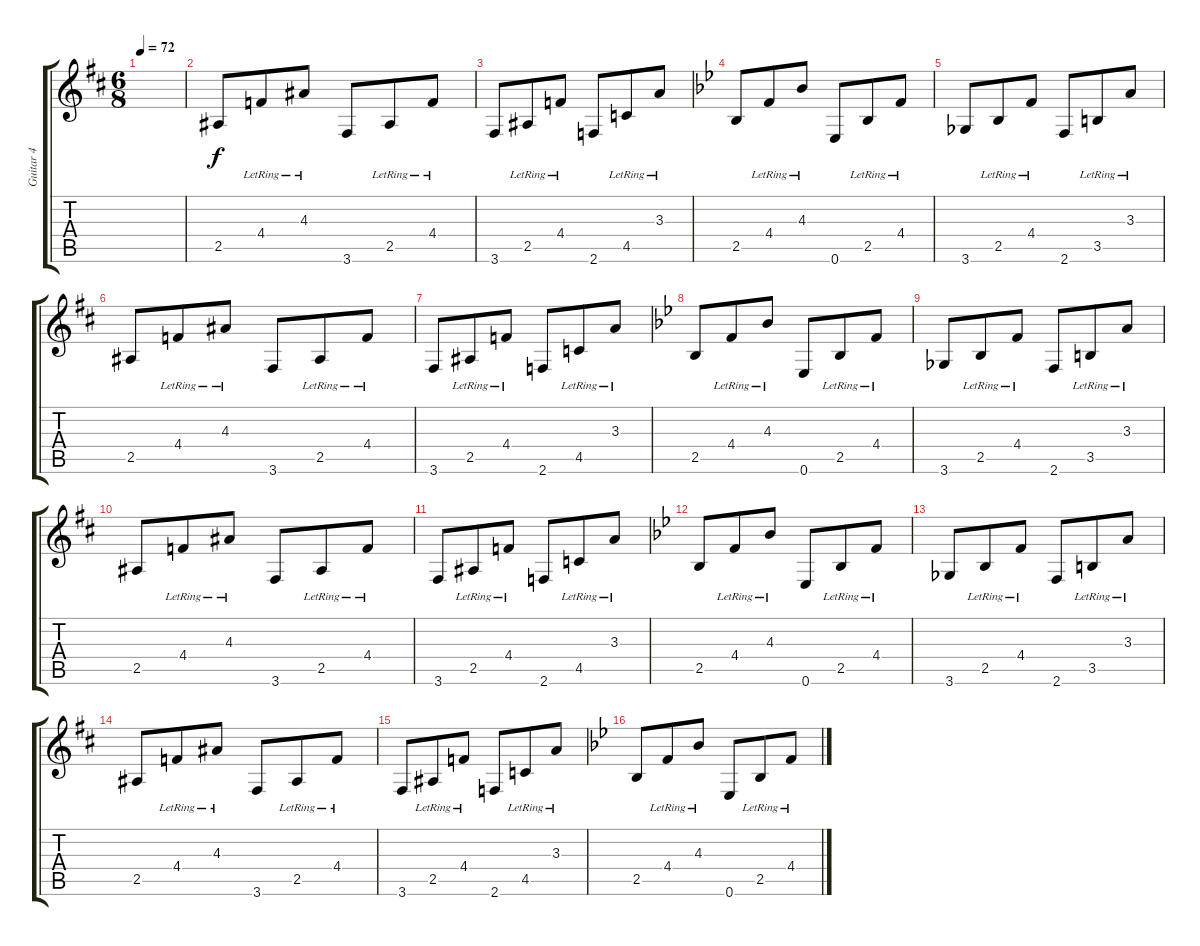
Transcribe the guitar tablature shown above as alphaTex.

\track ("Guitar 4" "Guitar 4") {instrument acousticguitarsteel}
\staff {score tabs}
\tuning (Eb4 Bb3 Gb3 Db3 Ab2 Eb2) {hide}
\ts (6 8)
\tempo 72
\clef g2
\ks d
|
2.5.8 4.4{lr}.8 4.3{lr}.8 3.6.8 2.5{lr}.8 4.4{lr}.8 |
3.6.8 2.5{lr}.8 4.4{lr}.8 2.6.8 4.5{lr}.8 3.3{lr}.8 |
\ks bb
2.5.8 4.4{lr}.8 4.3{lr}.8 0.6.8 2.5{lr}.8 4.4{lr}.8 |
3.6.8 2.5{lr}.8 4.4{lr}.8 2.6.8 3.5{lr}.8 3.3{lr}.8 |
\ks d
2.5.8 4.4{lr}.8 4.3{lr}.8 3.6.8 2.5{lr}.8 4.4{lr}.8 |
3.6.8 2.5{lr}.8 4.4{lr}.8 2.6.8 4.5{lr}.8 3.3{lr}.8 |
\ks bb
2.5.8 4.4{lr}.8 4.3{lr}.8 0.6.8 2.5{lr}.8 4.4{lr}.8 |
3.6.8 2.5{lr}.8 4.4{lr}.8 2.6.8 3.5{lr}.8 3.3{lr}.8 |
\ks d
2.5.8 4.4{lr}.8 4.3{lr}.8 3.6.8 2.5{lr}.8 4.4{lr}.8 |
3.6.8 2.5{lr}.8 4.4{lr}.8 2.6.8 4.5{lr}.8 3.3{lr}.8 |
\ks bb
2.5.8 4.4{lr}.8 4.3{lr}.8 0.6.8 2.5{lr}.8 4.4{lr}.8 |
3.6.8 2.5{lr}.8 4.4{lr}.8 2.6.8 3.5{lr}.8 3.3{lr}.8 |
\ks d
2.5.8 4.4{lr}.8 4.3{lr}.8 3.6.8 2.5{lr}.8 4.4{lr}.8 |
3.6.8 2.5{lr}.8 4.4{lr}.8 2.6.8 4.5{lr}.8 3.3{lr}.8 |
\ks bb
2.5.8 4.4{lr}.8 4.3{lr}.8 0.6.8 2.5{lr}.8 4.4{lr}.8
